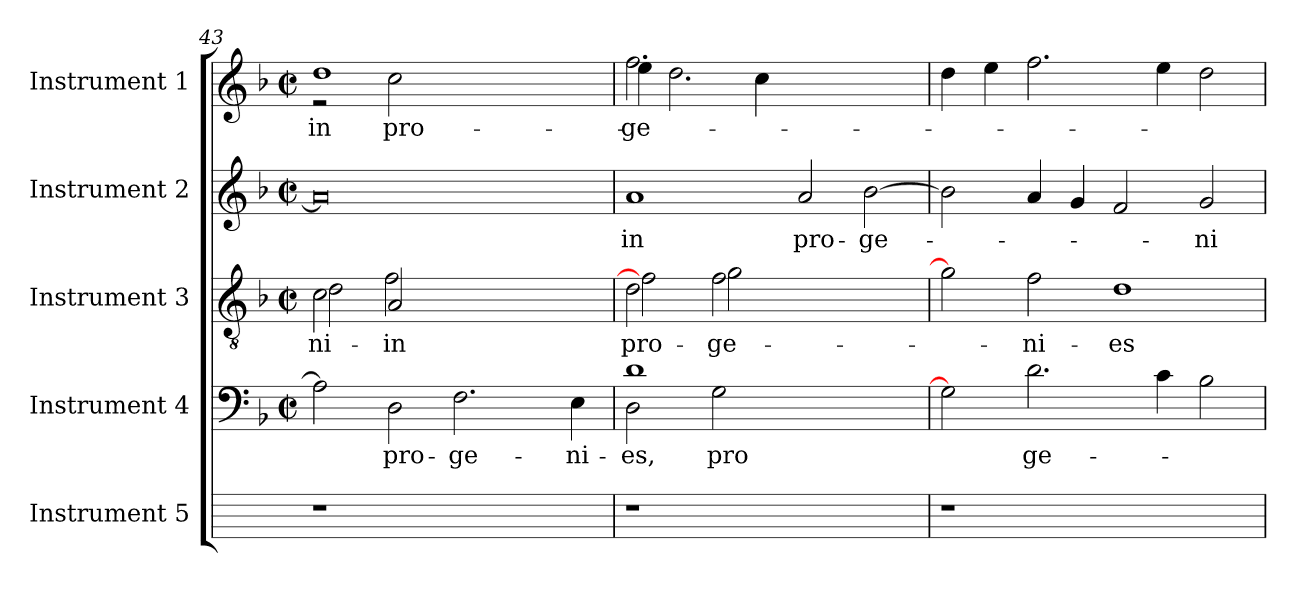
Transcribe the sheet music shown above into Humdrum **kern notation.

**kern	**kern	**text	**kern	**text	**kern	**text	**kern	**text
*part5	*part4	*part4	*part3	*part3	*part2	*part2	*part1	*part1
*staff5	*staff4	*staff4	*staff3	*staff3	*staff2	*staff2	*staff1	*staff1
*I"Instrument 5	*I"Instrument 4	*	*I"Instrument 3	*	*I"Instrument 2	*	*I"Instrument 1	*
!!LO:PB:g=z
*	*clefF4	*	*clefGv2	*	*clefG2	*	*clefG2	*
*ITrd-3c-5	*	*	*	*	*	*	*ITrd-3c-5	*
*	*k[b-]	*	*k[b-]	*	*k[b-]	*	*k[b-e-]	*
*	*F:	*	*F:	*	*F:	*	*B-:	*
*	*M2/2	*	*M2/2	*	*M2/2	*	*M2/2	*
*	*met(c|)	*	*met(c|)	*	*met(c|)	*	*met(c|)	*
=43	=43	=43	=43	=43	=43	=43	=43	=43
*	*	*	*^	*	*	*	*	*
!	!	!	!	!	!LO:LY:b:cj	!LO:N:vis=0	!	!	!LO:LY:b:cj
*	*	*	*	*^	*	*	*	*^	*
1r	2A\]	.	2c\	2d\	32ryy	-ni-	1a]	.	1gg	2r	in
.	.	.	.	.	1ryy	.	.	.	.	.	.
!	!	!LO:LY:b:cj	!	!	!	!LO:LY:b:cj	!	!	!	!	!
!	!	!	!	!	!	!LO:LY:b:cj	!	!	!	!	!LO:LY:b:cj
.	2D\	pro-	2A/	[>2f\	.	in	.	.	.	2ff\	pro-
!	!	!LO:LY:b:rj	!	!	!	!	!	!	!	!	!
1ryy	2.F\	-ge-	1ryy	1ryy	.	.	1ryy	.	1ryy	1ryy	.
.	.	.	.	.	2ryy	.	.	.	.	.	.
.	.	.	.	.	4...ryy	.	.	.	.	.	.
!	!	!LO:LY:b:cj	!	!	!	!	!	!	!	!	!
.	4E\	-ni-	.	.	.	.	.	.	.	.	.
=44	=44	=44	=44	=44	=44	=44	=44	=44	=44	=44	=44
!	!	!LO:LY:b:cj	!	!	!	!	!	!	!	!	!
*	*^	*	*	*	*	*	*	*	*	*	*
!	!	!	!LO:LY:b:cj	!	!	!	!LO:LY:b:cj	!	!LO:LY:b:cj	!	!	!LO:LY:b:cj
*	*	*	*	*	*v	*v	*	*	*	*	*	*
1r	1d	2D\	-es,	2d\	2f\]	pro-	1a	in	2.bb-\	4aa\	-ge-
.	.	.	.	.	.	.	.	.	.	2.gg\	.
!	!	!	!LO:LY:b:cj	!	!	!LO:LY:b:cj	!	!	!	!	!
.	.	[>2G\	pro-	2f\	[>2g\	-ge-	.	.	.	.	.
.	.	.	.	.	.	.	.	.	4ff\	.	.
!	!	!	!	!	!	!	!	!LO:LY:b:cj	!	!	!
1ryy	1ryy	1ryy	.	1ryy	1ryy	.	2a/	pro-	1ryy	1ryy	.
!	!	!	!	!	!	!	!	!LO:LY:b:cj	!	!	!
.	.	.	.	.	.	.	[>2b-\	-ge-	.	.	.
*	*v	*v	*	*	*	*	*	*	*v	*v	*
*	*	*	*v	*v	*	*	*	*	*
=45	=45	=45	=45	=45	=45	=45	=45	=45
1r	2G\]	.	2g\]	.	2b-\]	.	4gg\	.
.	.	.	.	.	.	.	4aa\	.
!	!	!LO:LY:b:cj	!	!LO:LY:b:cj	!	!	!	!
.	2.d\	-ge-	2f\	-ni-	4a/	.	2.bb-\	.
.	.	.	.	.	4g/	.	.	.
!	!	!	!	!LO:LY:b:cj	!	!	!	!
1ryy	.	.	1d	-es	2f/	.	.	.
.	4c\	.	.	.	.	.	4aa\	.
!	!	!	!	!	!	!LO:LY:b:cj	!	!
.	2B-\	.	.	.	2g/	-ni-	[>2gg\	.
=	=	=	=	=	=	=	=	=
*-	*-	*-	*-	*-	*-	*-	*-	*-
